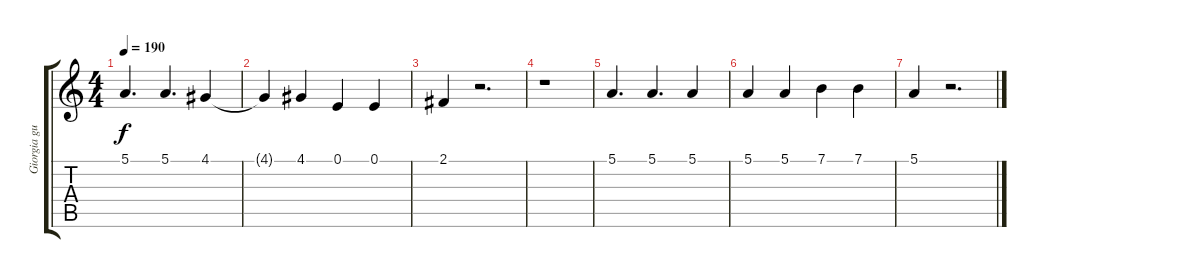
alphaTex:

\track ("Giorgia gueglio vocals" "Giorgia gu") {instrument violin}
\staff {score tabs}
\tuning (E4 B3 G3 D3 A2 E2) {hide}
\ts (4 4)
\tempo 190
\clef g2
\ks c
5.1.4{d dy f} 5.1.4{d} 4.1.4 |
4.1{t}.4 4.1.4 0.1.4 0.1.4 |
2.1.4 r.2{d} |
r.1 |
5.1.4{d} 5.1.4{d} 5.1.4 |
5.1.4 5.1.4 7.1.4 7.1.4 |
5.1.4 r.2{d}
